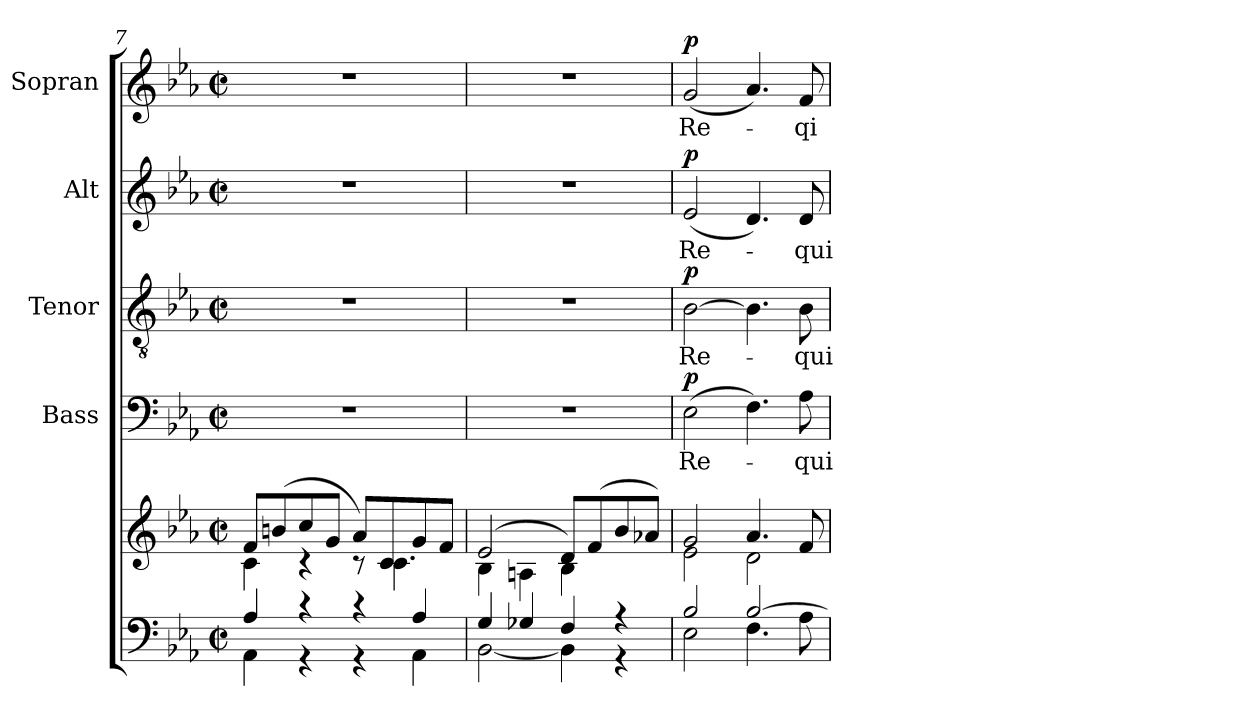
**kern	**kern	**kern	**text	**dynam	**kern	**text	**dynam	**kern	**text	**dynam	**kern	**text	**dynam
*part5	*part5	*part4	*part4	*part4	*part3	*part3	*part3	*part2	*part2	*part2	*part1	*part1	*part1
*staff6	*staff5	*staff4	*staff4	*staff4	*staff3	*staff3	*staff3	*staff2	*staff2	*staff2	*staff1	*staff1	*staff1
*	*	*I"Bass	*	*	*I"Tenor	*	*	*I"Alt	*	*	*I"Sopran	*	*
*	*	*I'B.	*	*	*I'T.	*	*	*I'A.	*	*	*I'S.	*	*
*clefF4	*clefG2	*clefF4	*	*	*clefGv2	*	*	*clefG2	*	*	*clefG2	*	*
*k[b-e-a-]	*k[b-e-a-]	*k[b-e-a-]	*	*	*k[b-e-a-]	*	*	*k[b-e-a-]	*	*	*k[b-e-a-]	*	*
*E-:	*E-:	*E-:	*	*	*E-:	*	*	*E-:	*	*	*E-:	*	*
*M2/2	*M2/2	*M2/2	*	*	*M2/2	*	*	*M2/2	*	*	*M2/2	*	*
*met(c|)	*met(c|)	*met(c|)	*	*	*met(c|)	*	*	*met(c|)	*	*	*met(c|)	*	*
=7	=7	=7	=7	=7	=7	=7	=7	=7	=7	=7	=7	=7	=7
*^	*^	*	*	*	*	*	*	*	*	*	*	*	*
4A-/	4AA-\	8f/L	4c\	1r	.	.	1r	.	.	1r	.	.	1r	.	.
.	.	(<8bn/	.	.	.	.	.	.	.	.	.	.	.	.	.
4r	4r	8cc/	4rB	.	.	.	.	.	.	.	.	.	.	.	.
.	.	8g/J	.	.	.	.	.	.	.	.	.	.	.	.	.
4r	4r	8a-/L)	8rc	.	.	.	.	.	.	.	.	.	.	.	.
.	.	8c/	4.c\	.	.	.	.	.	.	.	.	.	.	.	.
4A-/	4AA-\	8g/	.	.	.	.	.	.	.	.	.	.	.	.	.
.	.	8f/J	.	.	.	.	.	.	.	.	.	.	.	.	.
!!LO:LB:g=z
=8	=8	=8	=8	=8	=8	=8	=8	=8	=8	=8	=8	=8	=8	=8	=8
4G/	[<2BB-\	(2e-/	4B-\	1r	.	.	1r	.	.	1r	.	.	1r	.	.
4G-X/	.	.	4An\	.	.	.	.	.	.	.	.	.	.	.	.
4F/	4BB-\]	8d/L)	4B-\	.	.	.	.	.	.	.	.	.	.	.	.
.	.	(<8f/	.	.	.	.	.	.	.	.	.	.	.	.	.
4r	4r	8b-/	4ryy	.	.	.	.	.	.	.	.	.	.	.	.
.	.	8a-X/J)	.	.	.	.	.	.	.	.	.	.	.	.	.
=9	=9	=9	=9	=9	=9	=9	=9	=9	=9	=9	=9	=9	=9	=9	=9
!	!	!	!	!	!LO:LY:b	!LO:DY:a	!	!LO:LY:b	!LO:DY:a	!	!LO:LY:b	!LO:DY:a	!	!LO:LY:b	!LO:DY:a
2B-/	2E-\	2g/	2e-\	(>2E-\	Re-	p	[2B-\	Re-	p	(<2e-/	Re-	p	(<2g/	Re-	p
[>2B-/	4.F\	4.a-/	2d\	4.F\)	.	.	4.B-\]	.	.	4.d/)	.	.	4.a-/)	.	.
!	!	!	!	!	!LO:LY:b	!	!	!LO:LY:b	!	!	!LO:LY:b	!	!	!LO:LY:b	!
.	8A-\	8f/	.	8A-\	-qui-	.	8B-\	-qui-	.	8d/	-qui-	.	8f/	-qi-	.
*v	*v	*	*	*	*	*	*	*	*	*	*	*	*	*	*
*	*v	*v	*	*	*	*	*	*	*	*	*	*	*	*
=	=	=	=	=	=	=	=	=	=	=	=	=	=
*-	*-	*-	*-	*-	*-	*-	*-	*-	*-	*-	*-	*-	*-
